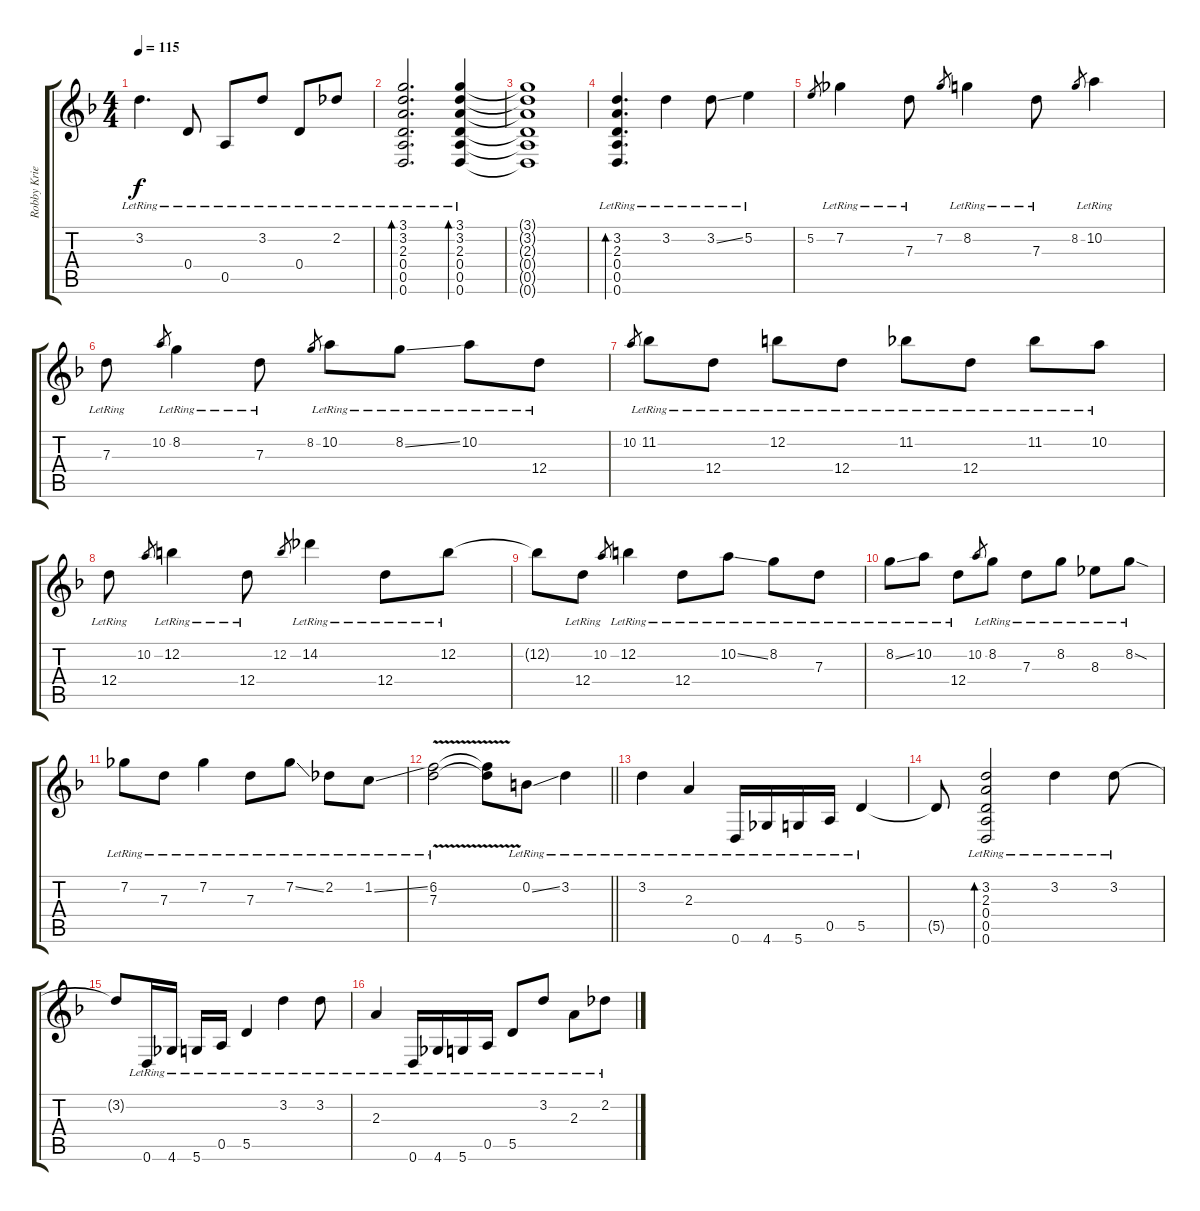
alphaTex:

\track ("Robby Krieger" "Robby Krie") {instrument electricguitarjazz}
\staff {score tabs}
\tuning (E4 B3 G3 D3 A2 D2) {hide}
\ts (4 4)
\tempo 115
\clef g2
\ks f
3.2{lr}.4{d dy f} 0.4{lr}.8 0.5{lr}.8 3.2{lr}.8 0.4{lr}.8 2.2{lr}.8 |
(3.1{lr} 3.2{lr} 2.3{lr} 0.4{lr} 0.5{lr} 0.6{lr}).2{d bd 30} (3.1{lr} 3.2{lr} 2.3{lr} 0.4{lr} 0.5{lr} 0.6{lr}).4{bd 30} |
(3.1{t} 3.2{t} 2.3{t} 0.4{t} 0.5{t} 0.6{t}).1 |
(3.2{lr} 2.3{lr} 0.4{lr} 0.5{lr} 0.6{lr}).4{d bd 30} 3.2{lr}.4 3.2{ss lr}.8 5.2{lr}.4 |
5.2.8{gr} 7.2{lr}.4 7.3{lr}.8 7.2.8{gr} 8.2{lr}.4 7.3{lr}.8 8.2.8{gr} 10.2{lr}.4 |
7.3{lr}.8 10.2.8{gr} 8.2{lr}.4 7.3{lr}.8 8.2.8{gr} 10.2{lr}.8 8.2{ss lr}.8 10.2{lr}.8 12.4{lr}.8 |
10.2.8{gr} 11.2{lr}.8 12.4{lr}.8 12.2{lr}.8 12.4{lr}.8 11.2{lr}.8 12.4{lr}.8 11.2{lr}.8 10.2{lr}.8 |
12.4{lr}.8 10.2.8{gr} 12.2{lr}.4 12.4{lr}.8 12.2.8{gr} 14.2{lr}.4 12.4{lr}.8 12.2{lr}.8 |
12.2{t}.8 12.4{lr}.8 10.2.8{gr} 12.2{lr}.4 12.4{lr}.8 10.2{ss lr}.8 8.2{lr}.8 7.3{lr}.8 |
8.2{ss lr}.8 10.2{lr}.8 12.4{lr}.8 10.2.8{gr} 8.2{lr}.8 7.3{lr}.8 8.2{lr}.8 8.3{lr}.8 8.2{sod lr}.8 |
7.2{lr}.8 7.3{lr}.8 7.2{lr}.4 7.3{lr}.8 7.2{ss lr}.8 2.2{lr}.8 1.2{ss lr}.8 |
\barLineRight lightlight
(6.2{v lr} 7.3{v lr}).2 (6.2{v t} 7.3{v t}).8 0.2{ss lr}.8 3.2{lr}.4 |
3.2{lr}.4 2.3{lr}.4 0.6{lr}.16 4.6{lr}.16 5.6{lr}.16 0.5{lr}.16 5.5{lr}.4 |
5.5{t}.8 (3.2{lr} 2.3{lr} 0.4{lr} 0.5{lr} 0.6{lr}).2{bd 30} 3.2{lr}.4 3.2{lr}.8 |
3.2{t}.8 0.6{lr}.16 4.6{lr}.16 5.6{lr}.16 0.5{lr}.16 5.5{lr}.4 3.2{lr}.4 3.2{lr}.8 |
2.3{lr}.4 0.6{lr}.16 4.6{lr}.16 5.6{lr}.16 0.5{lr}.16 5.5{lr}.8 3.2{lr}.8 2.3{lr}.8 2.2{lr}.8
